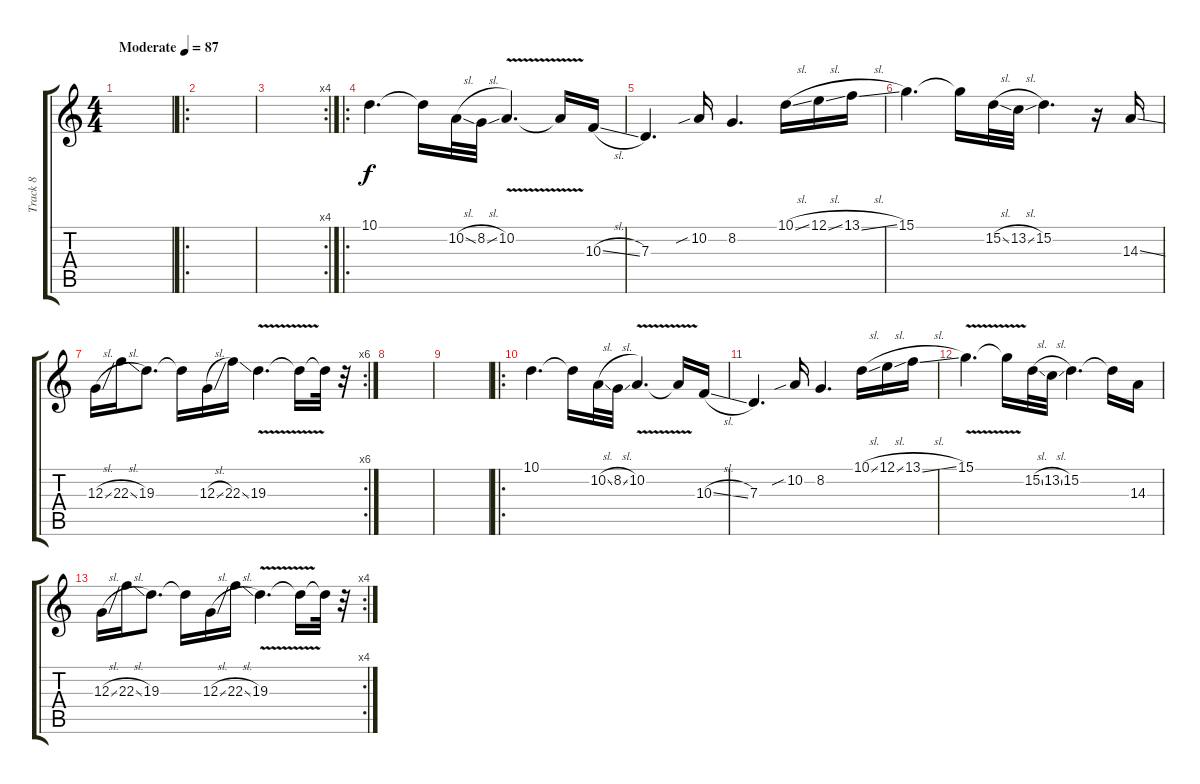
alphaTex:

\track ("Track 8" "Track 8") {instrument lead1square}
\staff {score tabs}
\tuning (E4 B3 G3 D3 A2 E2) {hide}
\ts (4 4)
\tempo (87 "Moderate")
\clef g2
\ks c
|
\ro
|
\rc 4
|
\ro
10.1.4{d} 10.1{t}.16 10.2{sl}.32 8.2{sl}.32 10.2{v}.4{d} 10.2{t}.16 10.3{sl}.16 |
7.3.4{d} 10.2{sib}.16 8.2.4{d} 10.1{sl}.16 12.1{sl}.16 13.1{sl}.16 |
15.1.4{d} 15.1{t}.16 15.2{sl}.32 13.2{sl}.32 15.2.4{d} r.16 14.3{ss}.16 |
\rc 6
12.3{sl}.16 22.3{sl}.16 19.3.8{d} 19.3{t}.16 12.3{sl}.16 22.3{ss}.16 19.3{v}.4{d} 19.3{t}.16 19.3{t}.32 r.32 |
|
|
\ro
10.1.4{d} 10.1{t}.16 10.2{sl}.32 8.2{sl}.32 10.2{v}.4{d} 10.2{t}.16 10.3{sl}.16 |
7.3.4{d} 10.2{sib}.16 8.2.4{d} 10.1{sl}.16 12.1{sl}.16 13.1{sl}.16 |
15.1{v}.4{d} 15.1{t}.16 15.2{sl}.32 13.2{sl}.32 15.2.4{d} 15.2{t}.16 14.3.16 |
\rc 4
12.3{sl}.16 22.3{sl}.16 19.3.8{d} 19.3{t}.16 12.3{sl}.16 22.3{sl}.16 19.3{v}.4{d} 19.3{t}.16 19.3{t}.32 r.32
